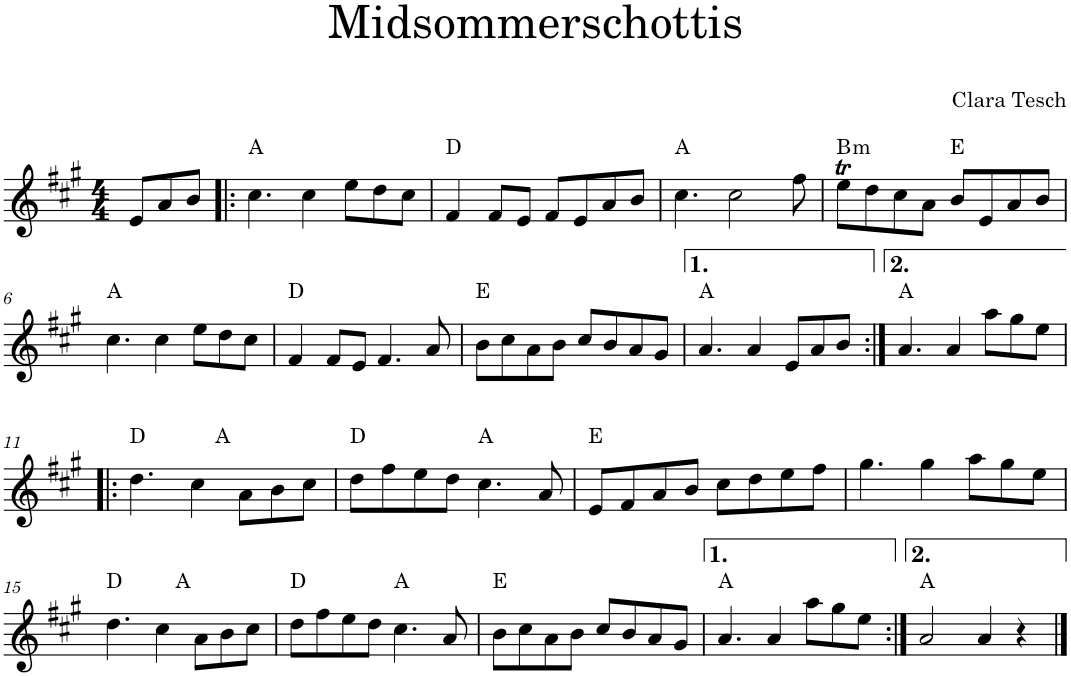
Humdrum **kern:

**kern	**harte
*part1	*part1
*staff1	*
*I"Violin	*
*I'Vln.	*
*clefG2	*
*k[f#c#g#]	*
*M4/4	*
=1	=1
8e/L	.
8a/	.
8b/J	.
=2!|:	=2!|:
4.cc#\	A:maj
4cc#\	.
8ee\L	.
8dd\	.
8cc#\J	.
=3	=3
4f#/	D:maj
8f#/L	.
8e/J	.
8f#/L	.
8e/	.
8a/	.
8b/J	.
=4	=4
4.cc#\	A:maj
2cc#\	.
8ff#\	.
=5	=5
!	!LO:H:kt=m
8eeT\L	B:min
8dd\	.
8cc#\	.
8a\J	.
8b/L	E:maj
8e/	.
8a/	.
8b/J	.
!!LO:LB:g=z
=6	=6
4.cc#\	A:maj
4cc#\	.
8ee\L	.
8dd\	.
8cc#\J	.
=7	=7
4f#/	D:maj
8f#/L	.
8e/J	.
4.f#/	.
8a/	.
=8	=8
8b\L	E:maj
8cc#\	.
8a\	.
8b\J	.
8cc#/L	.
8b/	.
8a/	.
8g#/J	.
=9	=9
4.a/	A:maj
4a/	.
8e/L	.
8a/	.
8b/J	.
=10:|!	=10:|!
4.a/	A:maj
4a/	.
8aa\L	.
8gg#\	.
8ee\J	.
!!LO:LB:g=z
=11!|:	=11!|:
*^	*
4.dd\	2ryy	D:maj
4cc#\	.	.
.	2ryy	A:maj
8a\L	.	.
8b\	.	.
8cc#\J	.	.
*v	*v	*
=12	=12
8dd\L	D:maj
8ff#\	.
8ee\	.
8dd\J	.
4.cc#\	A:maj
8a/	.
=13	=13
8e/L	E:maj
8f#/	.
8a/	.
8b/J	.
8cc#\L	.
8dd\	.
8ee\	.
8ff#\J	.
=14	=14
4.gg#\	.
4gg#\	.
8aa\L	.
8gg#\	.
8ee\J	.
!!LO:LB:g=z
=15	=15
*^	*
4.dd\	2ryy	D:maj
4cc#\	.	.
.	2ryy	A:maj
8a\L	.	.
8b\	.	.
8cc#\J	.	.
*v	*v	*
=16	=16
8dd\L	D:maj
8ff#\	.
8ee\	.
8dd\J	.
4.cc#\	A:maj
8a/	.
=17	=17
8b\L	E:maj
8cc#\	.
8a\	.
8b\J	.
8cc#/L	.
8b/	.
8a/	.
8g#/J	.
=18	=18
4.a/	A:maj
4a/	.
8aa\L	.
8gg#\	.
8ee\J	.
=19:|!	=19:|!
2a/	A:maj
4a/	.
4r	.
==	==
*-	*-
